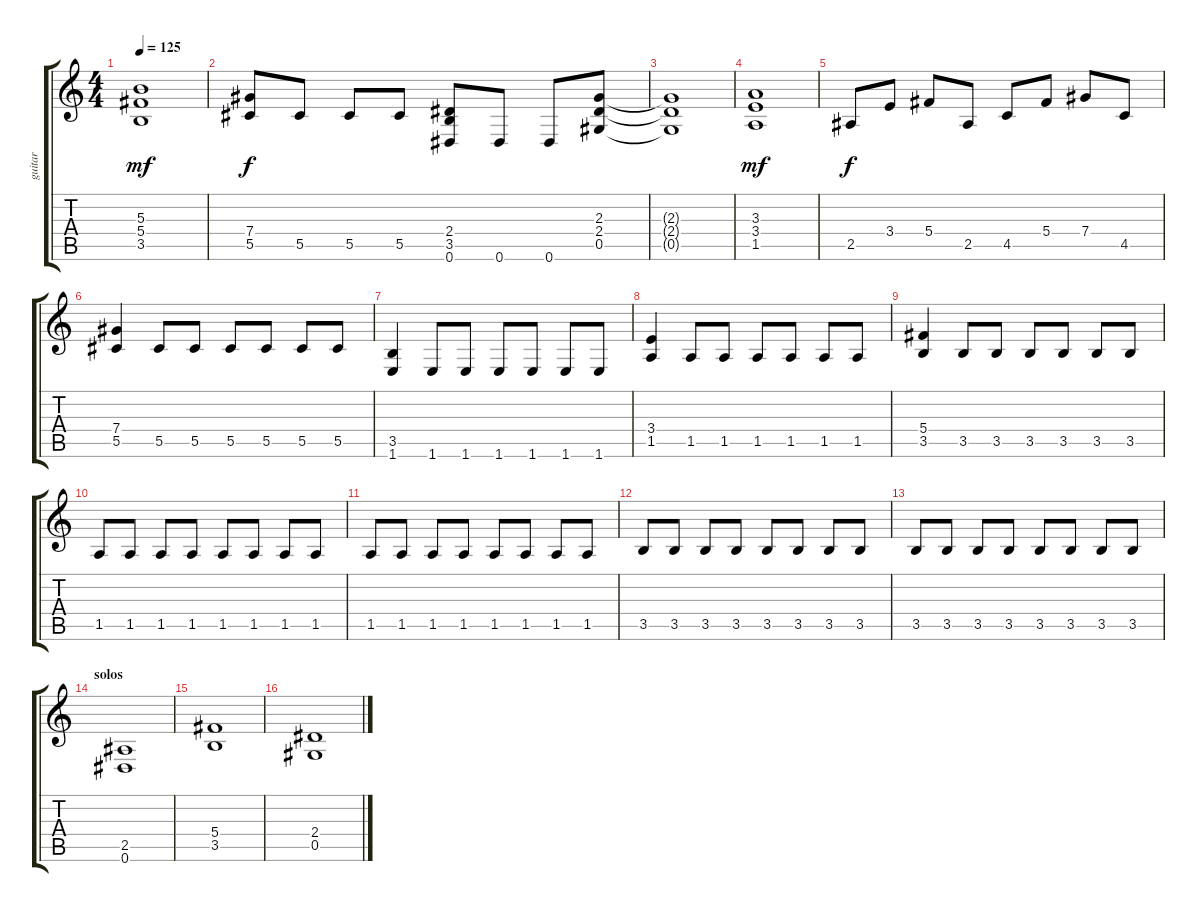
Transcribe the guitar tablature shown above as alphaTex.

\track ("guitar" "guitar") {instrument distortionguitar}
\staff {score tabs}
\tuning (Eb4 Bb3 Gb3 Db3 Ab2 Eb2) {hide}
\ts (4 4)
\tempo 125
\clef g2
\ks c
(5.3 5.4 3.5).1{dy mf} |
(7.4 5.5).8{dy f} 5.5.8 5.5.8 5.5.8 (2.4 3.5 0.6).8 0.6.8 0.6.8 (2.3 2.4 0.5).8 |
(2.3{t} 2.4{t} 0.5{t}).1 |
(3.3 3.4 1.5).1{dy mf} |
2.5.8{dy f} 3.4.8 5.4.8 2.5.8 4.5.8 5.4.8 7.4.8 4.5.8 |
(7.4 5.5).4 5.5.8 5.5.8 5.5.8 5.5.8 5.5.8 5.5.8 |
(3.5 1.6).4 1.6.8 1.6.8 1.6.8 1.6.8 1.6.8 1.6.8 |
(3.4 1.5).4 1.5.8 1.5.8 1.5.8 1.5.8 1.5.8 1.5.8 |
(5.4 3.5).4 3.5.8 3.5.8 3.5.8 3.5.8 3.5.8 3.5.8 |
1.5.8 1.5.8 1.5.8 1.5.8 1.5.8 1.5.8 1.5.8 1.5.8 |
1.5.8 1.5.8 1.5.8 1.5.8 1.5.8 1.5.8 1.5.8 1.5.8 |
3.5.8 3.5.8 3.5.8 3.5.8 3.5.8 3.5.8 3.5.8 3.5.8 |
3.5.8 3.5.8 3.5.8 3.5.8 3.5.8 3.5.8 3.5.8 3.5.8 |
\section ("" "solos")
(2.5 0.6).1 |
(5.4 3.5).1 |
(2.4 0.5).1
